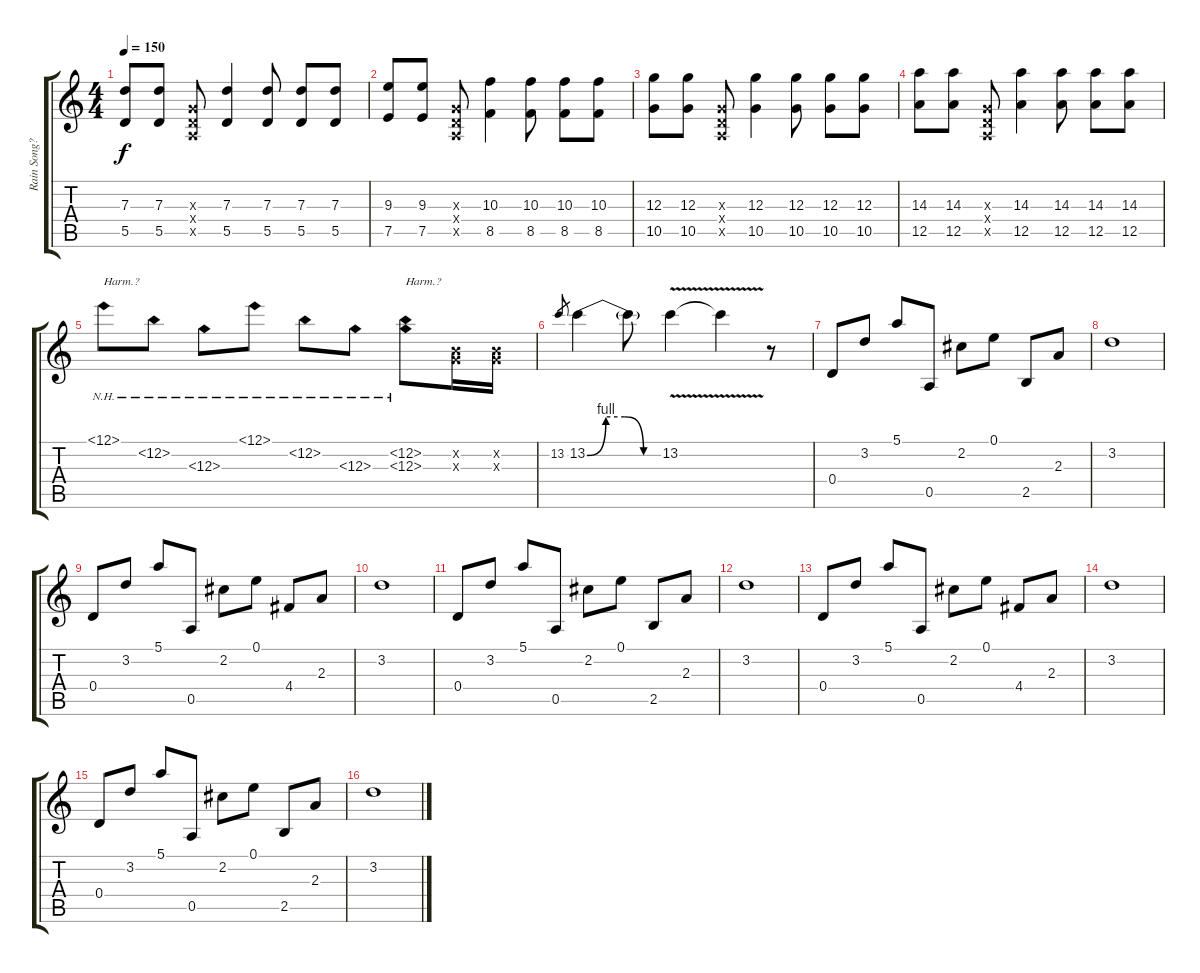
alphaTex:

\track ("Rain Song????Pain(???)" "Rain Song?") {instrument acousticguitarsteel}
\staff {score tabs}
\tuning (E4 B3 G3 D3 A2 E2) {hide}
\ts (4 4)
\tempo 150
\clef g2
\ks c
(7.3 5.5).8{dy f} (7.3 5.5).8 (0.3{x} 0.4{x} 0.5{x}).8 (7.3 5.5).4 (7.3 5.5).8 (7.3 5.5).8 (7.3 5.5).8 |
(9.3 7.5).8 (9.3 7.5).8 (0.3{x} 0.4{x} 0.5{x}).8 (10.3 8.5).4 (10.3 8.5).8 (10.3 8.5).8 (10.3 8.5).8 |
(12.3 10.5).8 (12.3 10.5).8 (0.3{x} 0.4{x} 0.5{x}).8 (12.3 10.5).4 (12.3 10.5).8 (12.3 10.5).8 (12.3 10.5).8 |
(14.3 12.5).8 (14.3 12.5).8 (0.3{x} 0.4{x} 0.5{x}).8 (14.3 12.5).4 (14.3 12.5).8 (14.3 12.5).8 (14.3 12.5).8 |
12.1{nh}.8{txt "Harm.?"} 12.2{nh}.8 12.3{nh}.8 12.1{nh}.8 12.2{nh}.8 12.3{nh}.8 (12.2{nh} 12.3{nh}).8{txt "Harm.?"} (0.2{x} 0.3{x}).16 (0.2{x} 0.3{x}).16 |
13.2.8{gr} 13.2{be (custom 0 0 15 4 30 4 45 0 60 0)}.4 13.2{t}.8 13.2{v}.4 13.2{v t}.4 r.8 |
0.4.8 3.2.8 5.1.8 0.5.8 2.2.8 0.1.8 2.5.8 2.3.8 |
3.2.1 |
0.4.8 3.2.8 5.1.8 0.5.8 2.2.8 0.1.8 4.4.8 2.3.8 |
3.2.1 |
0.4.8 3.2.8 5.1.8 0.5.8 2.2.8 0.1.8 2.5.8 2.3.8 |
3.2.1 |
0.4.8 3.2.8 5.1.8 0.5.8 2.2.8 0.1.8 4.4.8 2.3.8 |
3.2.1 |
0.4.8 3.2.8 5.1.8 0.5.8 2.2.8 0.1.8 2.5.8 2.3.8 |
3.2.1
